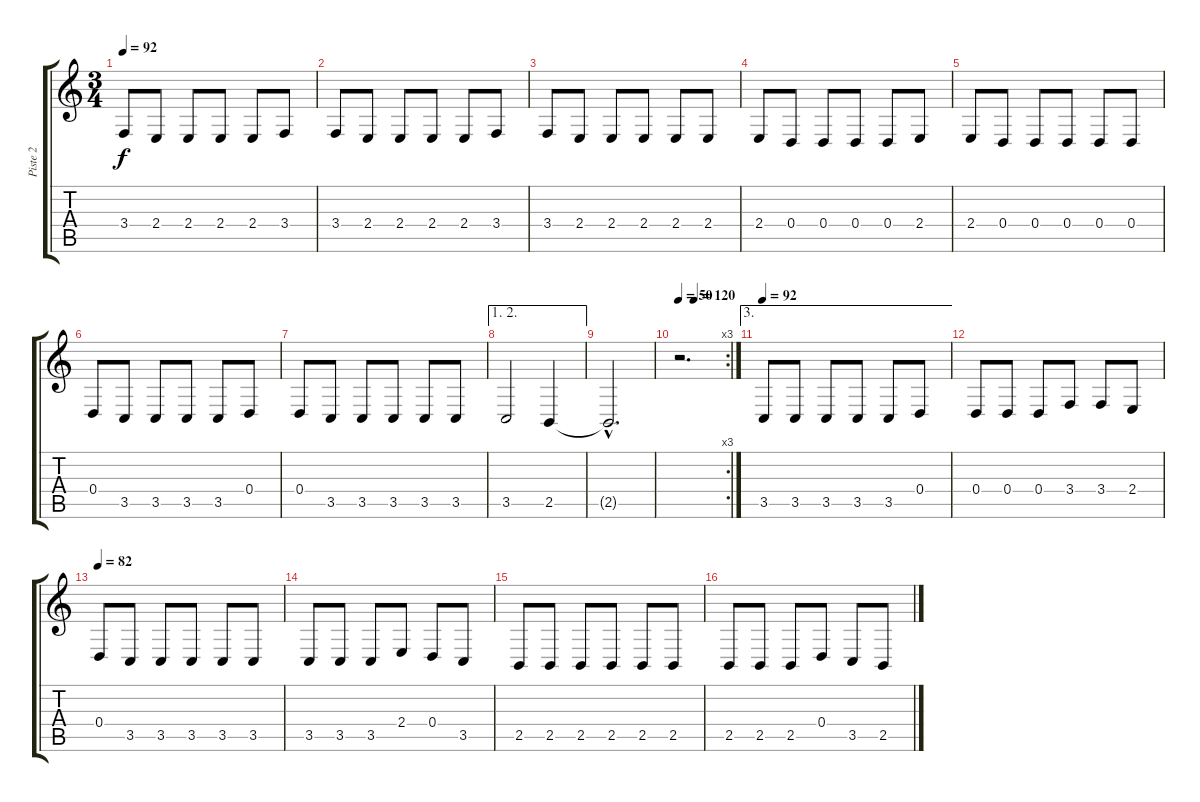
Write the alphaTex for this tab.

\track ("Piste 2" "Piste 2") {instrument clarinet}
\staff {score tabs}
\tuning (E4 B3 G3 D3 A2 E2) {hide}
\ts (3 4)
\tempo 92
\clef g2
\ks c
3.4.8{dy f} 2.4.8 2.4.8 2.4.8 2.4.8 3.4.8 |
3.4.8 2.4.8 2.4.8 2.4.8 2.4.8 3.4.8 |
3.4.8 2.4.8 2.4.8 2.4.8 2.4.8 2.4.8 |
2.4.8 0.4.8 0.4.8 0.4.8 0.4.8 2.4.8 |
2.4.8 0.4.8 0.4.8 0.4.8 0.4.8 0.4.8 |
0.4.8 3.5.8 3.5.8 3.5.8 3.5.8 0.4.8 |
0.4.8 3.5.8 3.5.8 3.5.8 3.5.8 3.5.8 |
\ae (1 2)
3.5.2 2.5.4 |
2.5{hac t}.2{d} |
\rc 3
\tempo 50
\tempo (120 0.3333333333333333)
r.2{d} |
\ae 3
\tempo 92
3.5.8 3.5.8 3.5.8 3.5.8 3.5.8 0.4.8 |
0.4.8 0.4.8 0.4.8 3.4.8 3.4.8 2.4.8 |
\tempo 82
0.4.8 3.5.8 3.5.8 3.5.8 3.5.8 3.5.8 |
3.5.8 3.5.8 3.5.8 2.4.8 0.4.8 3.5.8 |
2.5.8 2.5.8 2.5.8 2.5.8 2.5.8 2.5.8 |
2.5.8 2.5.8 2.5.8 0.4.8 3.5.8 2.5.8
